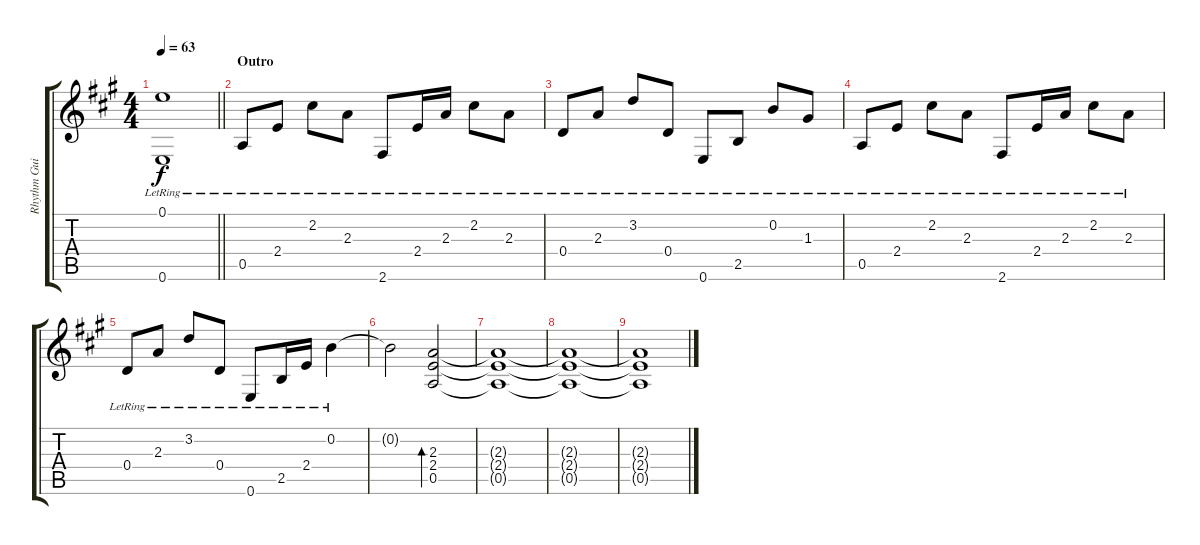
\track ("Rhythm Guitar" "Rhythm Gui") {instrument acousticguitarsteel}
\staff {score tabs}
\tuning (E4 B3 G3 D3 A2 E2) {hide}
\ts (4 4)
\tempo 63
\clef g2
\barLineRight lightlight
\ks a
(0.1{lr} 0.6{t}).1{dy f} |
\section ("" "Outro")
0.5{lr}.8 2.4{lr}.8 2.2{lr}.8 2.3{lr}.8 2.6{lr}.8 2.4{lr}.16 2.3{lr}.16 2.2{lr}.8 2.3{lr}.8 |
0.4{lr}.8 2.3{lr}.8 3.2{lr}.8 0.4{lr}.8 0.6{lr}.8 2.5{lr}.8 0.2{lr}.8 1.3{lr}.8 |
0.5{lr}.8 2.4{lr}.8 2.2{lr}.8 2.3{lr}.8 2.6{lr}.8 2.4{lr}.16 2.3{lr}.16 2.2{lr}.8 2.3{lr}.8 |
0.4{lr}.8 2.3{lr}.8 3.2{lr}.8 0.4{lr}.8 0.6{lr}.8 2.5{lr}.16 2.4{lr}.16 0.2{lr}.4 |
0.2{t}.2 (2.3 2.4 0.5).2{bd 30} |
(2.3{t} 2.4{t} 0.5{t}).1 |
(2.3{t} 2.4{t} 0.5{t}).1 |
(2.3{t} 2.4{t} 0.5{t}).1
